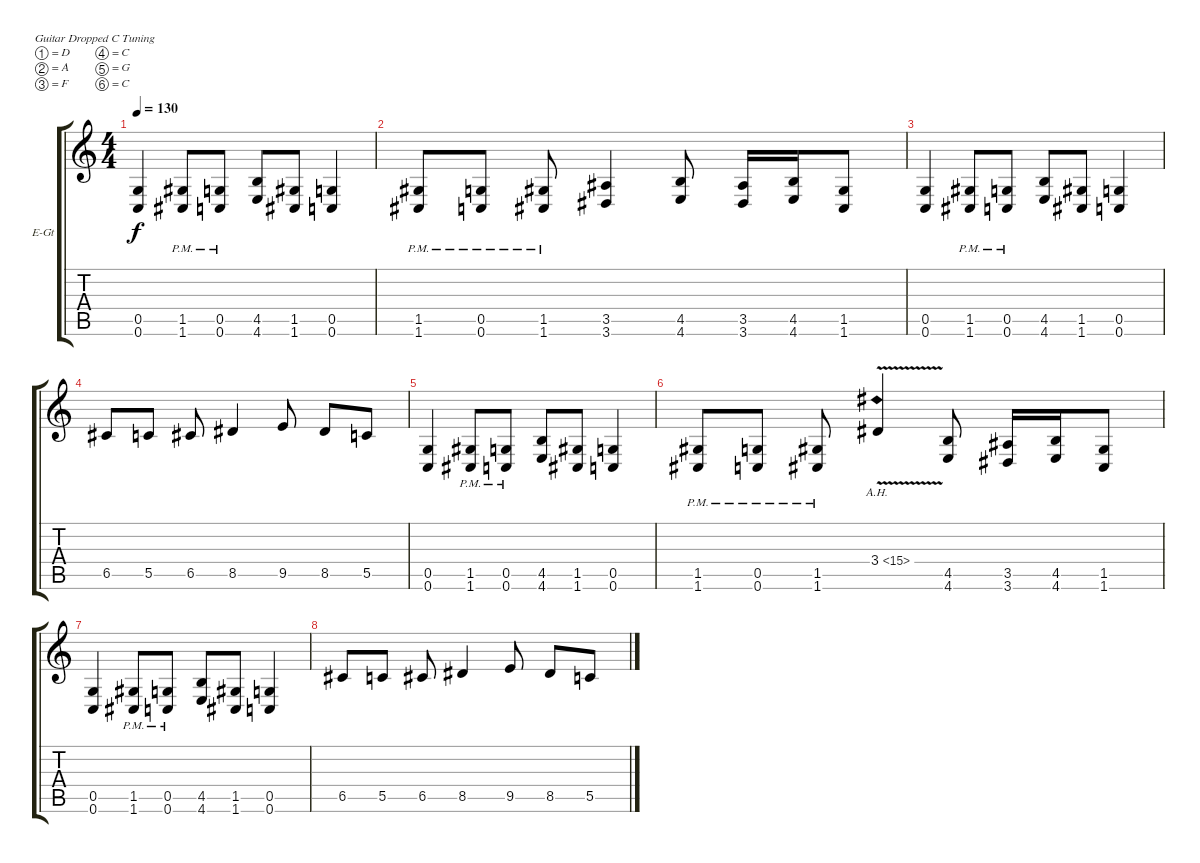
\bracketExtendMode groupsimilarinstruments
\firstSystemTrackNameOrientation horizontal
\otherSystemsTrackNameOrientation horizontal
\track ("Track 2" "E-Gt") {instrument distortionguitar}
\staff {score tabs}
\tuning (D4 A3 F3 C3 G2 C2)
\ts (4 4)
\tempo 130
\clef g2
\ks c
(0.6 0.5).4{dy f} (1.6{pm} 1.5{pm}).8 (0.6{pm} 0.5{pm}).8 (4.6 4.5).8 (1.6 1.5).8 (0.6 0.5).4 |
(1.6{pm} 1.5{pm}).8 (0.6{pm} 0.5{pm}).8 (1.6{pm} 1.5{pm}).8 (3.6 3.5).4 (4.6 4.5).8 (3.6 3.5).16 (4.6 4.5).16 (1.6 1.5).8 |
(0.6 0.5).4 (1.6{pm} 1.5{pm}).8 (0.6{pm} 0.5{pm}).8 (4.6 4.5).8 (1.6 1.5).8 (0.6 0.5).4 |
6.5.8 5.5.8 6.5.8 8.5.4 9.5.8 8.5.8 5.5.8 |
(0.6 0.5).4 (1.6{pm} 1.5{pm}).8 (0.6{pm} 0.5{pm}).8 (4.6 4.5).8 (1.6 1.5).8 (0.6 0.5).4 |
(1.6{pm} 1.5{pm}).8 (0.6{pm} 0.5{pm}).8 (1.6{pm} 1.5{pm}).8 3.4{ah 12 v}.4 (4.6 4.5).8 (3.6 3.5).16 (4.6 4.5).16 (1.6 1.5).8 |
(0.6 0.5).4 (1.6{pm} 1.5{pm}).8 (0.6{pm} 0.5{pm}).8 (4.6 4.5).8 (1.6 1.5).8 (0.6 0.5).4 |
6.5.8 5.5.8 6.5.8 8.5.4 9.5.8 8.5.8 5.5.8
